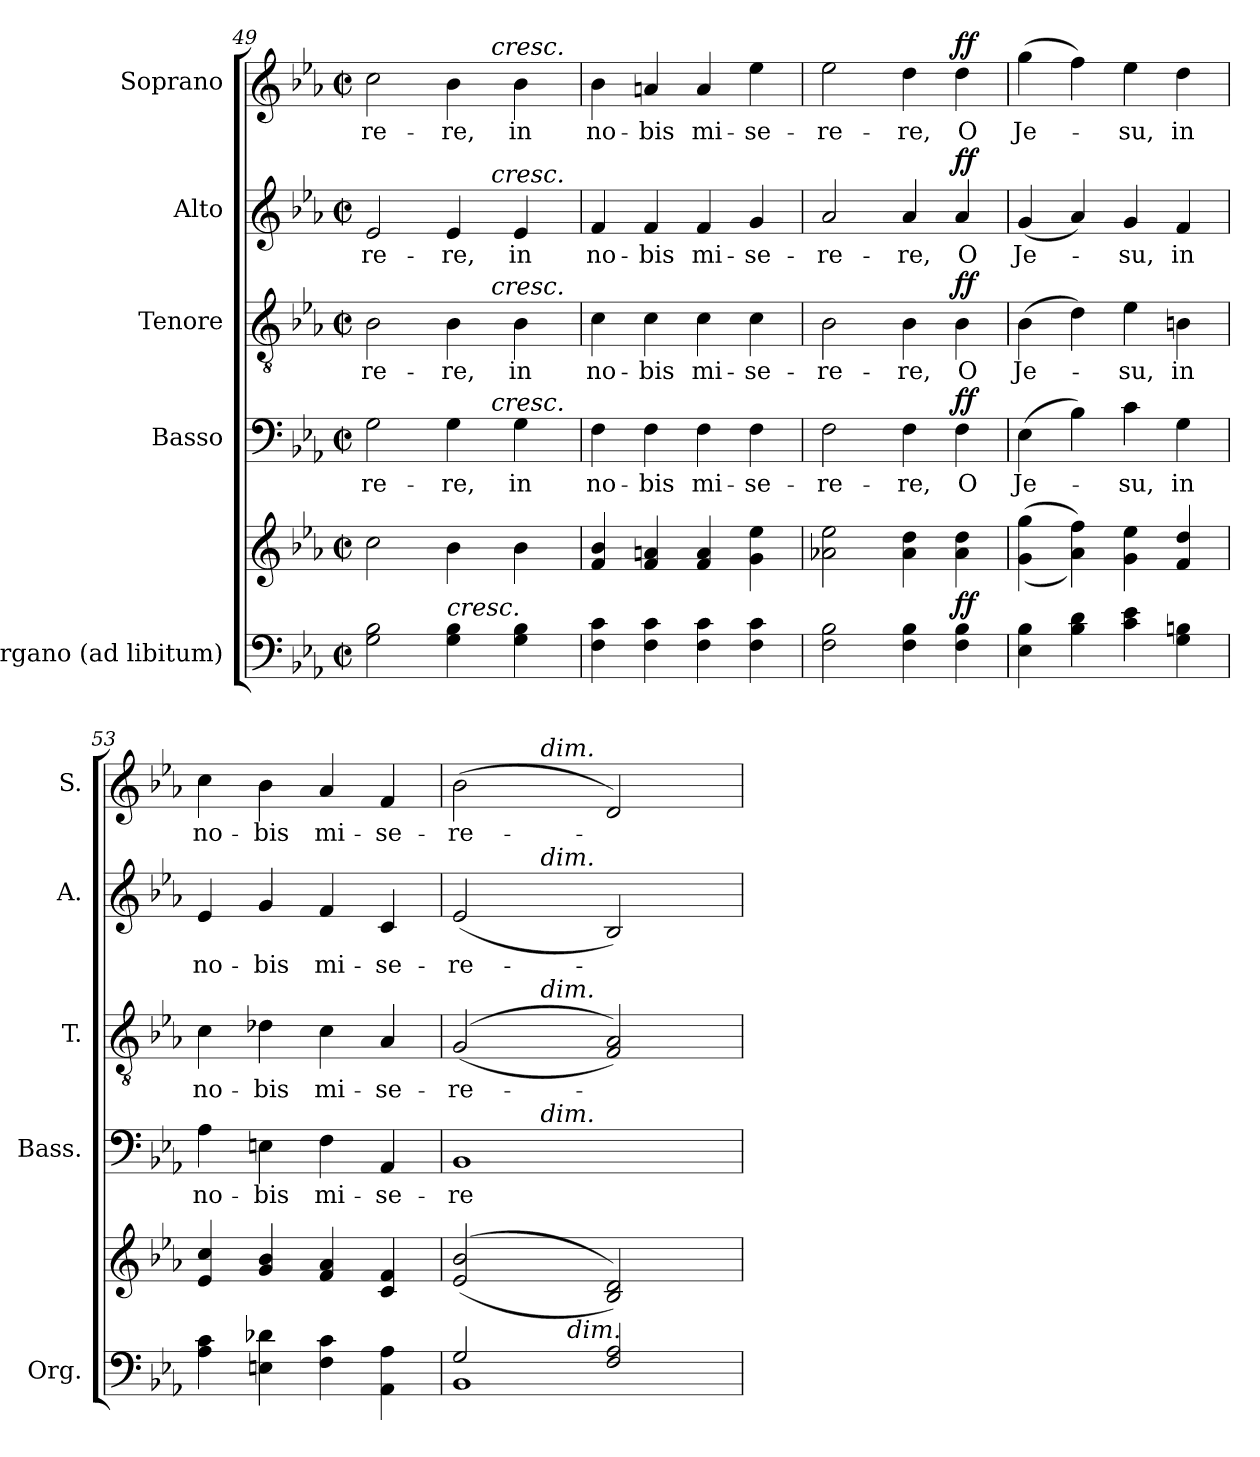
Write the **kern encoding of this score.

**kern	**kern	**dynam	**kern	**text	**dynam	**kern	**text	**dynam	**kern	**text	**dynam	**kern	**text	**dynam
*part5	*part5	*part5	*part4	*part4	*part4	*part3	*part3	*part3	*part2	*part2	*part2	*part1	*part1	*part1
*staff6	*staff5	*staff5/6	*staff4	*staff4	*staff4	*staff3	*staff3	*staff3	*staff2	*staff2	*staff2	*staff1	*staff1	*staff1
*I"Organo (ad libitum)	*	*	*I"Basso	*	*	*I"Tenore	*	*	*I"Alto	*	*	*I"Soprano	*	*
*I'Org.	*	*	*I'Bass.	*	*	*I'T.	*	*	*I'A.	*	*	*I'S.	*	*
*clefF4	*clefG2	*	*clefF4	*	*	*clefGv2	*	*	*clefG2	*	*	*clefG2	*	*
*	*	*	*	*	*	*ITrd7c12	*	*	*	*	*	*	*	*
*k[b-e-a-]	*k[b-e-a-]	*	*k[b-e-a-]	*	*	*k[b-e-a-]	*	*	*k[b-e-a-]	*	*	*k[b-e-a-]	*	*
*E-:	*E-:	*	*E-:	*	*	*E-:	*	*	*E-:	*	*	*E-:	*	*
*M2/2	*M2/2	*	*M2/2	*	*	*M2/2	*	*	*M2/2	*	*	*M2/2	*	*
*met(c|)	*met(c|)	*	*met(c|)	*	*	*met(c|)	*	*	*met(c|)	*	*	*met(c|)	*	*
=49	=49	=49	=49	=49	=49	=49	=49	=49	=49	=49	=49	=49	=49	=49
!	!	!	!	!LO:LY:b:color=#000000	!	!	!	!	!	!	!	!	!	!
!	!	!	!	!	!	!	!LO:LY:b:color=#000000	!	!	!	!	!	!	!
!	!	!	!	!	!	!	!	!	!	!LO:LY:b:color=#000000	!	!	!	!
!	!	!	!	!	!	!	!	!	!	!	!	!	!LO:LY:b:color=#000000	!
*	*	*	*^	*	*	*^	*	*	*^	*	*	*^	*	*
2Gi\ 2B-i	2cci\	.	2Gi\	2ryy	-re-	.	2BB-i\	2ryy	-re-	.	2e-i/	2ryy	-re-	.	2cci\	2ryy	-re-	.
!	!	!	!	!	!LO:LY:b:color=#000000	!	!	!	!	!	!	!	!	!	!	!	!	!
!	!	!	!	!	!	!	!	!	!LO:LY:b:color=#000000	!	!	!	!	!	!	!	!	!
!	!	!	!	!	!	!	!	!	!	!	!	!	!LO:LY:b:color=#000000	!	!	!	!	!
!LO:TX:a:i:t=cresc.	!	!	!	!	!	!	!	!	!	!	!	!	!	!	!	!	!	!
!	!	!	!	!	!	!	!	!	!	!	!	!	!	!	!	!	!LO:LY:b:color=#000000	!
4Gi\ 4B-i	4b-i\	.	4Gi\	8.ryy	-re,	.	4BB-i\	8.ryy	-re,	.	4e-i/	8.ryy	-re,	.	4b-i\	8.ryy	-re,	.
!	!	!	!	!	!	!	!	!	!	!	!	!	!	!	!	!LO:TX:a:i:t=cresc.	!	!
!	!	!	!	!	!	!	!	!	!	!	!	!LO:TX:a:i:t=cresc.	!	!	!	!	!	!
!	!	!	!	!	!	!	!	!LO:TX:a:i:t=cresc.	!	!	!	!	!	!	!	!	!	!
!	!	!	!	!LO:TX:a:i:t=cresc.	!	!	!	!	!	!	!	!	!	!	!	!	!	!
.	.	.	.	4ryy	.	.	.	4ryy	.	.	.	4ryy	.	.	.	4ryy	.	.
!	!	!	!	!	!LO:LY:b:color=#000000	!	!	!	!	!	!	!	!	!	!	!	!	!
!	!	!	!	!	!	!	!	!	!LO:LY:b:color=#000000	!	!	!	!	!	!	!	!	!
!	!	!	!	!	!	!	!	!	!	!	!	!	!LO:LY:b:color=#000000	!	!	!	!	!
!	!	!	!	!	!	!	!	!	!	!	!	!	!	!	!	!	!LO:LY:b:color=#000000	!
4Gi\ 4B-i	4b-i\	.	4Gi\	.	in	.	4BB-i\	.	in	.	4e-i/	.	in	.	4b-i\	.	in	.
.	.	.	.	16ryy	.	.	.	16ryy	.	.	.	16ryy	.	.	.	16ryy	.	.
*	*	*	*v	*v	*	*	*	*	*	*	*v	*v	*	*	*v	*v	*	*
*	*	*	*	*	*	*v	*v	*	*	*	*	*	*	*	*
=50	=50	=50	=50	=50	=50	=50	=50	=50	=50	=50	=50	=50	=50	=50
*	*	*	*^	*	*	*^	*	*	*^	*	*	*^	*	*
!	!	!	!	!	!LO:LY:b:color=#000000	!	!	!	!	!	!	!	!	!	!	!	!	!
*	*	*	*v	*v	*	*	*	*	*	*	*v	*v	*	*	*v	*v	*	*
*	*	*	*	*	*	*v	*v	*	*	*	*	*	*	*	*
*	*	*	*^	*	*	*^	*	*	*^	*	*	*^	*	*
!	!	!	!	!	!	!	!	!	!LO:LY:b:color=#000000	!	!	!	!	!	!	!	!	!
*	*	*	*v	*v	*	*	*	*	*	*	*v	*v	*	*	*v	*v	*	*
*	*	*	*	*	*	*v	*v	*	*	*	*	*	*	*	*
*	*	*	*^	*	*	*^	*	*	*^	*	*	*^	*	*
!	!	!	!	!	!	!	!	!	!	!	!	!	!LO:LY:b:color=#000000	!	!	!	!	!
*	*	*	*v	*v	*	*	*	*	*	*	*v	*v	*	*	*v	*v	*	*
*	*	*	*	*	*	*v	*v	*	*	*	*	*	*	*	*
*	*	*	*^	*	*	*^	*	*	*^	*	*	*^	*	*
!	!	!	!	!	!	!	!	!	!	!	!	!	!	!	!	!	!LO:LY:b:color=#000000	!
*	*	*	*v	*v	*	*	*	*	*	*	*v	*v	*	*	*v	*v	*	*
*	*	*	*	*	*	*v	*v	*	*	*	*	*	*	*	*
4Fi\ 4ci	4fi/ 4b-i	.	4Fi\	no-	.	4Ci\	no-	.	4fi/	no-	.	4b-i\	no-	.
!	!	!	!	!LO:LY:b:color=#000000	!	!	!	!	!	!	!	!	!	!
!	!	!	!	!	!	!	!LO:LY:b:color=#000000	!	!	!	!	!	!	!
!	!	!	!	!	!	!	!	!	!	!LO:LY:b:color=#000000	!	!	!	!
!	!	!	!	!	!	!	!	!	!	!	!	!	!LO:LY:b:color=#000000	!
4Fi\ 4ci	4fi/ 4ani	.	4Fi\	-bis	.	4Ci\	-bis	.	4fi/	-bis	.	4ani/	-bis	.
!	!	!	!	!LO:LY:b:color=#000000	!	!	!	!	!	!	!	!	!	!
!	!	!	!	!	!	!	!LO:LY:b:color=#000000	!	!	!	!	!	!	!
!	!	!	!	!	!	!	!	!	!	!LO:LY:b:color=#000000	!	!	!	!
!	!	!	!	!	!	!	!	!	!	!	!	!	!LO:LY:b:color=#000000	!
4Fi\ 4ci	4fi/ 4ai	.	4Fi\	mi-	.	4Ci\	mi-	.	4fi/	mi-	.	4ai/	mi-	.
!	!	!	!	!LO:LY:b:color=#000000	!	!	!	!	!	!	!	!	!	!
!	!	!	!	!	!	!	!LO:LY:b:color=#000000	!	!	!	!	!	!	!
!	!	!	!	!	!	!	!	!	!	!LO:LY:b:color=#000000	!	!	!	!
!	!	!	!	!	!	!	!	!	!	!	!	!	!LO:LY:b:color=#000000	!
4Fi\ 4ci	4gi\ 4ee-i	.	4Fi\	-se-	.	4Ci\	-se-	.	4gi/	-se-	.	4ee-i\	-se-	.
=51	=51	=51	=51	=51	=51	=51	=51	=51	=51	=51	=51	=51	=51	=51
!	!	!	!	!LO:LY:b:color=#000000	!	!	!	!	!	!	!	!	!	!
!	!	!	!	!	!	!	!LO:LY:b:color=#000000	!	!	!	!	!	!	!
!	!	!	!	!	!	!	!	!	!	!LO:LY:b:color=#000000	!	!	!	!
!	!	!	!	!	!	!	!	!	!	!	!	!	!LO:LY:b:color=#000000	!
2Fi\ 2B-i	2a-Xi\ 2ee-i	.	2Fi\	-re-	.	2BB-i\	-re-	.	2a-i/	-re-	.	2ee-i\	-re-	.
!	!	!	!	!LO:LY:b:color=#000000	!	!	!	!	!	!	!	!	!	!
!	!	!	!	!	!	!	!LO:LY:b:color=#000000	!	!	!	!	!	!	!
!	!	!	!	!	!	!	!	!	!	!LO:LY:b:color=#000000	!	!	!	!
!	!	!	!	!	!	!	!	!	!	!	!	!	!LO:LY:b:color=#000000	!
4Fi\ 4B-i	4a-i\ 4ddi	.	4Fi\	-re,	.	4BB-i\	-re,	.	4a-i/	-re,	.	4ddi\	-re,	.
!	!	!	!	!LO:LY:b:color=#000000	!	!	!	!	!	!	!	!	!	!
!	!	!	!	!	!	!	!LO:LY:b:color=#000000	!	!	!	!	!	!	!
!	!	!	!	!	!	!	!	!	!	!LO:LY:b:color=#000000	!	!	!	!
!	!	!	!	!	!	!	!	!	!	!	!	!	!LO:LY:b:color=#000000	!
4Fi\ 4B-i	4a-i\ 4ddi	ff	4Fi\	O	ff	4BB-i\	O	ff	4a-i/	O	ff	4ddi\	O	ff
=52	=52	=52	=52	=52	=52	=52	=52	=52	=52	=52	=52	=52	=52	=52
!	!	!	!	!LO:LY:b:color=#000000	!	!	!	!	!	!	!	!	!	!
!	!	!	!	!	!	!	!LO:LY:b:color=#000000	!	!	!	!	!	!	!
!	!	!	!	!	!	!	!	!	!	!LO:LY:b:color=#000000	!	!	!	!
!	!	!	!	!	!	!	!	!	!	!	!	!	!LO:LY:b:color=#000000	!
4E-i\ 4B-i	((4gi\ 4ggi	.	(4E-i\	Je-	.	(4BB-i\	Je-	.	(4gi/	Je-	.	(4ggi\	Je-	.
4B-i\ 4di	4a-i\ 4ffi))	.	4B-i\)	.	.	4Di\)	.	.	4a-i/)	.	.	4ffi\)	.	.
!	!	!	!	!LO:LY:b:color=#000000	!	!	!	!	!	!	!	!	!	!
!	!	!	!	!	!	!	!LO:LY:b:color=#000000	!	!	!	!	!	!	!
!	!	!	!	!	!	!	!	!	!	!LO:LY:b:color=#000000	!	!	!	!
!	!	!	!	!	!	!	!	!	!	!	!	!	!LO:LY:b:color=#000000	!
4ci\ 4e-i	4gi\ 4ee-i	.	4ci\	-su,	.	4E-i\	-su,	.	4gi/	-su,	.	4ee-i\	-su,	.
!	!	!	!	!LO:LY:b:color=#000000	!	!	!	!	!	!	!	!	!	!
!	!	!	!	!	!	!	!LO:LY:b:color=#000000	!	!	!	!	!	!	!
!	!	!	!	!	!	!	!	!	!	!LO:LY:b:color=#000000	!	!	!	!
!	!	!	!	!	!	!	!	!	!	!	!	!	!LO:LY:b:color=#000000	!
4Gi\ 4Bni	4fi/ 4ddi	.	4Gi\	in	.	4BBni\	in	.	4fi/	in	.	4ddi\	in	.
=53	=53	=53	=53	=53	=53	=53	=53	=53	=53	=53	=53	=53	=53	=53
!	!	!	!	!LO:LY:b:color=#000000	!	!	!	!	!	!	!	!	!	!
!	!	!	!	!	!	!	!LO:LY:b:color=#000000	!	!	!	!	!	!	!
!	!	!	!	!	!	!	!	!	!	!LO:LY:b:color=#000000	!	!	!	!
!	!	!	!	!	!	!	!	!	!	!	!	!	!LO:LY:b:color=#000000	!
4A-i\ 4ci	4e-i/ 4cci	.	4A-i\	no-	.	4Ci\	no-	.	4e-i/	no-	.	4cci\	no-	.
!	!	!	!	!LO:LY:b:color=#000000	!	!	!	!	!	!	!	!	!	!
!	!	!	!	!	!	!	!LO:LY:b:color=#000000	!	!	!	!	!	!	!
!	!	!	!	!	!	!	!	!	!	!LO:LY:b:color=#000000	!	!	!	!
!	!	!	!	!	!	!	!	!	!	!	!	!	!LO:LY:b:color=#000000	!
4Eni\ 4d-Xi	4gi/ 4b-i	.	4Eni\	-bis	.	4D-Xi\	-bis	.	4gi/	-bis	.	4b-i\	-bis	.
!	!	!	!	!LO:LY:b:color=#000000	!	!	!	!	!	!	!	!	!	!
!	!	!	!	!	!	!	!LO:LY:b:color=#000000	!	!	!	!	!	!	!
!	!	!	!	!	!	!	!	!	!	!LO:LY:b:color=#000000	!	!	!	!
!	!	!	!	!	!	!	!	!	!	!	!	!	!LO:LY:b:color=#000000	!
4Fi\ 4ci	4fi/ 4a-i	.	4Fi\	mi-	.	4Ci\	mi-	.	4fi/	mi-	.	4a-i/	mi-	.
!	!	!	!	!LO:LY:b:color=#000000	!	!	!	!	!	!	!	!	!	!
!	!	!	!	!	!	!	!LO:LY:b:color=#000000	!	!	!	!	!	!	!
!	!	!	!	!	!	!	!	!	!	!LO:LY:b:color=#000000	!	!	!	!
!	!	!	!	!	!	!	!	!	!	!	!	!	!LO:LY:b:color=#000000	!
4AA-i\ 4A-i	4ci/ 4fi	.	4AA-i/	-se-	.	4AA-i/	-se-	.	4ci/	-se-	.	4fi/	-se-	.
=54	=54	=54	=54	=54	=54	=54	=54	=54	=54	=54	=54	=54	=54	=54
*^	*	*	*	*	*	*	*	*	*	*	*	*	*	*
!	!	!	!	!	!LO:LY:b:color=#000000	!	!	!	!	!	!	!	!	!	!
!	!	!	!	!	!	!	!	!LO:LY:b:color=#000000	!	!	!	!	!	!	!
!	!	!	!	!	!	!	!	!	!	!	!LO:LY:b:color=#000000	!	!	!	!
!	!	!	!	!	!	!	!	!	!	!	!	!	!	!LO:LY:b:color=#000000	!
*	*^	*	*	*^	*	*	*^	*	*	*^	*	*	*^	*	*
2Gi/	1BB-i	4.ryy	((2e-i/ 2b-i	.	1BB-i	4ryy	-re-	.	((2GGi/	4ryy	-re-	.	(2e-i/	4ryy	-re-	.	(2b-i\	4ryy	-re-	.
.	.	.	.	.	.	16ryy	.	.	.	16ryy	.	.	.	16ryy	.	.	.	16ryy	.	.
!	!	!	!	!	!	!	!	!	!	!	!	!	!	!	!	!	!	!LO:TX:a:i:t=dim.	!	!
!	!	!	!	!	!	!	!	!	!	!	!	!	!	!LO:TX:a:i:t=dim.	!	!	!	!	!	!
!	!	!	!	!	!	!	!	!	!	!LO:TX:a:i:t=dim.	!	!	!	!	!	!	!	!	!	!
!	!	!	!	!	!	!LO:TX:a:i:t=dim.	!	!	!	!	!	!	!	!	!	!	!	!	!	!
.	.	.	.	.	.	2ryy	.	.	.	2ryy	.	.	.	2ryy	.	.	.	2ryy	.	.
!	!	!LO:TX:a:i:t=dim.	!	!	!	!	!	!	!	!	!	!	!	!	!	!	!	!	!	!
.	.	2ryy	.	.	.	.	.	.	.	.	.	.	.	.	.	.	.	.	.	.
2Fi/ 2A-i	.	.	2B-i/ 2di))	.	.	.	.	.	2FFi/ 2AA-i))	.	.	.	2B-i/)	.	.	.	2di/)	.	.	.
.	.	.	.	.	.	8.ryy	.	.	.	8.ryy	.	.	.	8.ryy	.	.	.	8.ryy	.	.
.	.	8ryy	.	.	.	.	.	.	.	.	.	.	.	.	.	.	.	.	.	.
*	*	*	*	*	*v	*v	*	*	*	*	*	*	*v	*v	*	*	*v	*v	*	*
*v	*v	*v	*	*	*	*	*	*v	*v	*	*	*	*	*	*	*	*
=	=	=	=	=	=	=	=	=	=	=	=	=	=	=
*-	*-	*-	*-	*-	*-	*-	*-	*-	*-	*-	*-	*-	*-	*-
